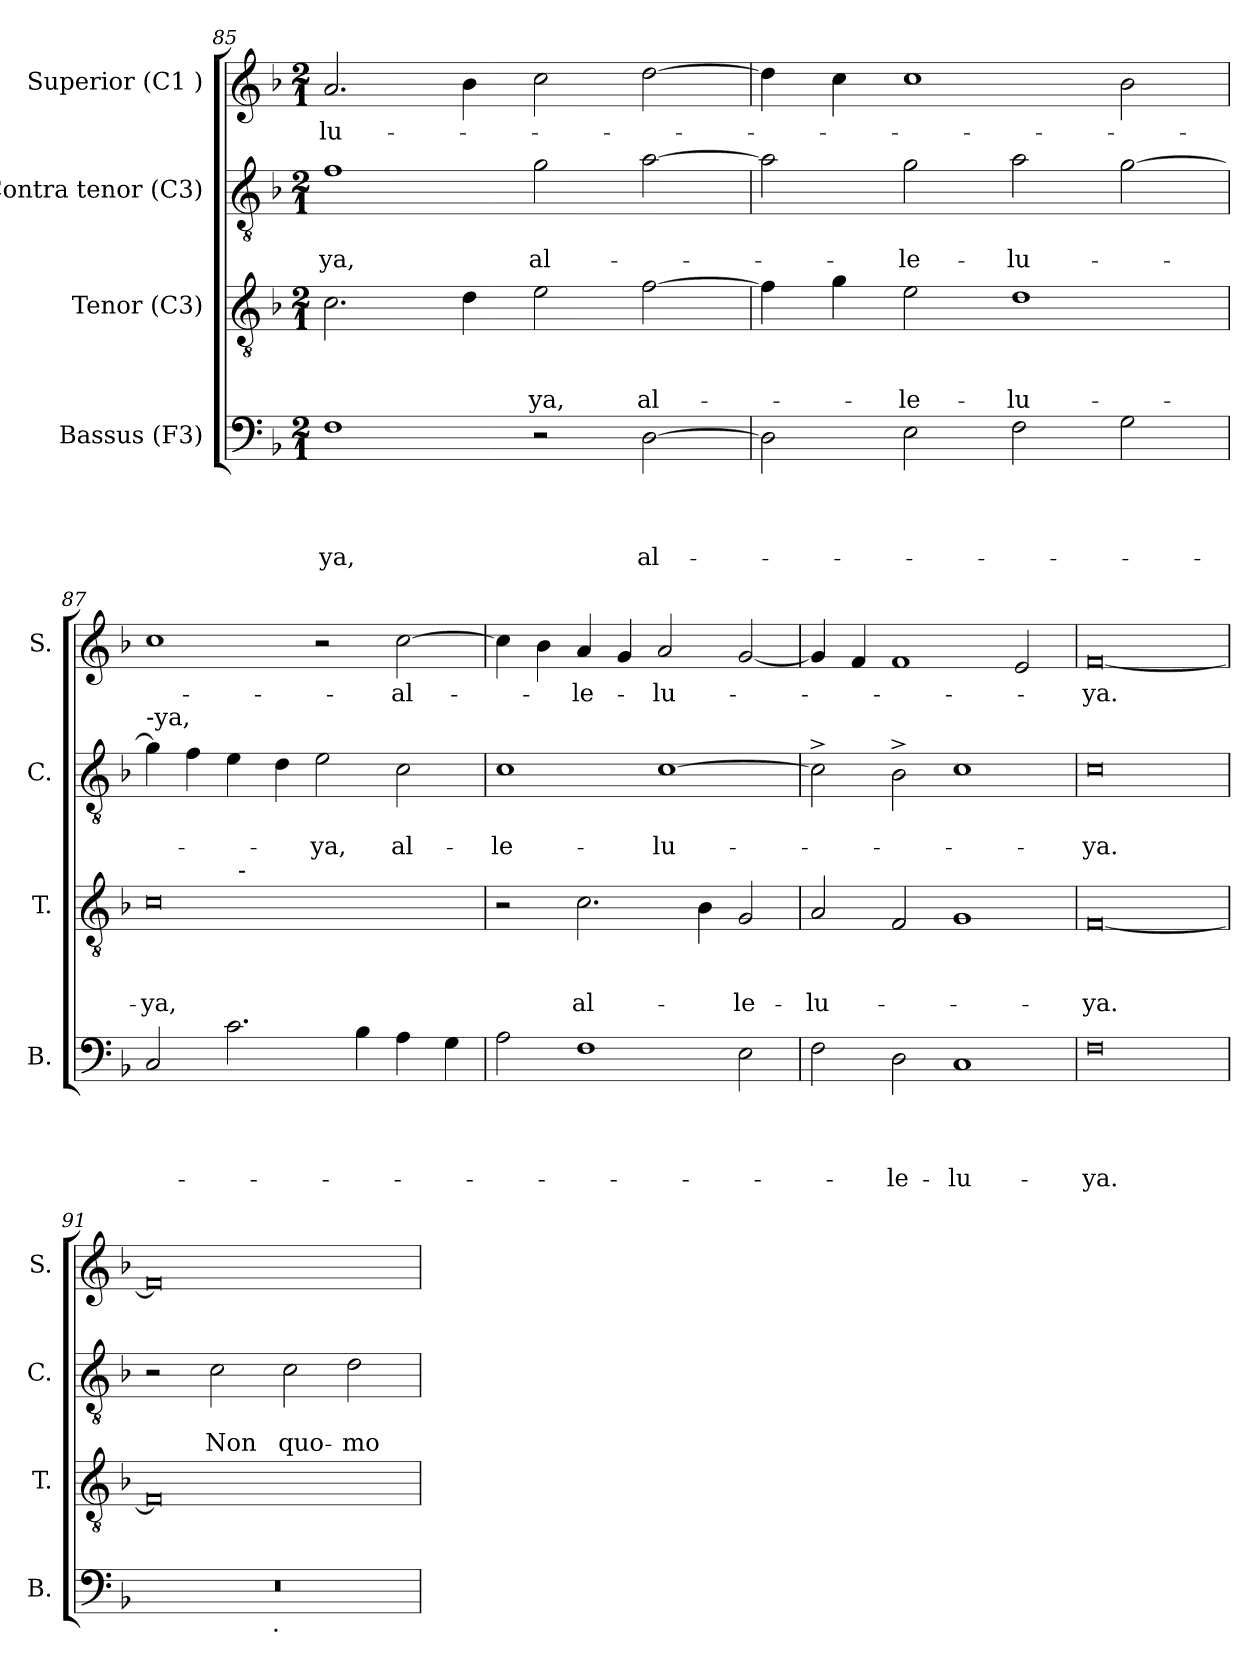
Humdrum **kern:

**kern	**text	**text	**text	**text	**kern	**text	**text	**text	**kern	**text	**text	**kern	**text
*part4	*part4	*part4	*part4	*part4	*part3	*part3	*part3	*part3	*part2	*part2	*part2	*part1	*part1
*staff4	*staff4	*staff4	*staff4	*staff4	*staff3	*staff3	*staff3	*staff3	*staff2	*staff2	*staff2	*staff1	*staff1
*I"Bassus (F3)	*	*	*	*	*I"Tenor (C3)	*	*	*	*I"Contra tenor (C3)	*	*	*I"Superior (C1 )	*
*I'B.	*	*	*	*	*I'T.	*	*	*	*I'C.	*	*	*I'S.	*
*clefF4	*	*	*	*	*clefGv2	*	*	*	*clefGv2	*	*	*clefG2	*
*k[b-]	*	*	*	*	*k[b-]	*	*	*	*k[b-]	*	*	*k[b-]	*
*F:	*	*	*	*	*F:	*	*	*	*F:	*	*	*F:	*
*M2/1	*	*	*	*	*M2/1	*	*	*	*M2/1	*	*	*M2/1	*
=85	=85	=85	=85	=85	=85	=85	=85	=85	=85	=85	=85	=85	=85
!	!	!	!	!LO:LY:b	!	!	!	!	!	!	!LO:LY:b	!	!LO:LY:b
1F	.	.	.	-ya,	2.c\	.	.	.	1f	.	-ya,	2.a/	-lu-
.	.	.	.	.	4d\	.	.	.	.	.	.	4b-\	.
!	!	!	!	!	!	!	!	!LO:LY:b	!	!	!LO:LY:b	!	!
2r	.	.	.	.	2e\	.	.	-ya,	2g\	.	al-	2cc\	.
!	!	!	!	!LO:LY:b	!	!	!	!LO:LY:b	!	!	!	!	!
[>2D\	.	.	.	al-	[>2f\	.	.	al-	[>2a\	.	.	[>2dd\	.
=86	=86	=86	=86	=86	=86	=86	=86	=86	=86	=86	=86	=86	=86
2D\]	.	.	.	.	4f\]	.	.	.	2a\]	.	.	4dd\]	.
.	.	.	.	.	4g\	.	.	.	.	.	.	4cc\	.
!	!	!	!	!	!	!	!	!LO:LY:b	!	!	!LO:LY:b	!	!
2E\	.	.	.	.	2e\	.	.	-le-	2g\	.	-le-	1cc	.
!	!	!	!	!	!	!	!	!LO:LY:b	!	!	!LO:LY:b	!	!
2F\	.	.	.	.	1d	.	.	-lu-	2a\	.	-lu-	.	.
2G\	.	.	.	.	.	.	.	.	[<2g\	.	.	2b-\	.
!!LO:LB:g=z
=87	=87	=87	=87	=87	=87	=87	=87	=87	=87	=87	=87	=87	=87
!	!	!	!	!	!	!	!	!	!LO:TX:a:t=-ya,	!	!	!	!
!	!	!	!	!	!	!	!	!LO:LY:b	!	!	!	!	!
*	*	*	*	*	*^	*	*	*	*	*	*	*	*
2C/	.	.	.	.	0c	2ryy	.	.	-ya,	4g\]	.	.	1cc	.
.	.	.	.	.	.	.	.	.	.	4f\	.	.	.	.
2.c\	.	.	.	.	.	32ryy	.	.	.	4e\	.	.	.	.
!	!	!	!	!	!	!LO:TX:a:t=-	!	!	!	!	!	!	!	!
.	.	.	.	.	.	1ryy	.	.	.	.	.	.	.	.
.	.	.	.	.	.	.	.	.	.	4d\	.	.	.	.
!	!	!	!	!	!	!	!	!	!	!	!	!LO:LY:b	!	!
.	.	.	.	.	.	.	.	.	.	2e\	.	-ya,	2r	.
4B-\	.	.	.	.	.	.	.	.	.	.	.	.	.	.
!	!	!	!	!	!	!	!	!	!	!	!	!LO:LY:b	!	!LO:LY:b
4A\	.	.	.	.	.	.	.	.	.	2c\	.	al-	[>2cc\	-al-
.	.	.	.	.	.	4...ryy	.	.	.	.	.	.	.	.
4G\	.	.	.	.	.	.	.	.	.	.	.	.	.	.
=88	=88	=88	=88	=88	=88	=88	=88	=88	=88	=88	=88	=88	=88	=88
!	!	!	!	!	!	!	!	!	!	!	!	!LO:LY:b	!	!
*	*	*	*	*	*v	*v	*	*	*	*	*	*	*	*
2A\	.	.	.	.	2r	.	.	.	1c	.	-le-	4cc\]	.
.	.	.	.	.	.	.	.	.	.	.	.	4b-\	.
!	!	!	!	!	!	!	!	!LO:LY:b	!	!	!	!	!LO:LY:b
1F	.	.	.	.	2.c\	.	.	al-	.	.	.	4a/	-le-
.	.	.	.	.	.	.	.	.	.	.	.	4g/	.
!	!	!	!	!	!	!	!	!	!	!	!LO:LY:b	!	!LO:LY:b
.	.	.	.	.	.	.	.	.	[>1c	.	-lu-	2a/	-lu-
.	.	.	.	.	4B-\	.	.	.	.	.	.	.	.
!	!	!	!	!	!	!	!	!LO:LY:b	!	!	!	!	!
2E\	.	.	.	.	2G/	.	.	-le-	.	.	.	[<2g/	.
=89	=89	=89	=89	=89	=89	=89	=89	=89	=89	=89	=89	=89	=89
!	!	!	!	!	!	!	!	!LO:LY:b	!	!	!	!	!
2F\	.	.	.	.	2A/	.	.	-lu-	2c^>\]	.	.	4g/]	.
.	.	.	.	.	.	.	.	.	.	.	.	4f/	.
!	!	!	!	!LO:LY:b	!	!	!	!	!	!	!	!	!
2D\	.	.	.	-le-	2F/	.	.	.	2B-^>\	.	.	1f	.
!	!	!	!	!LO:LY:b	!	!	!	!	!	!	!	!	!
1C	.	.	.	-lu-	1G	.	.	.	1c	.	.	.	.
.	.	.	.	.	.	.	.	.	.	.	.	2e/	.
=90	=90	=90	=90	=90	=90	=90	=90	=90	=90	=90	=90	=90	=90
!	!	!	!	!LO:LY:b	!	!	!	!LO:LY:b	!	!	!LO:LY:b	!	!LO:LY:b
0F	.	.	.	-ya.	[<0F	.	.	-ya.	0c	.	-ya.	[<0f	-ya.
=91	=91	=91	=91	=91	=91	=91	=91	=91	=91	=91	=91	=91	=91
*^	*	*	*	*	*	*	*	*	*	*	*	*	*
0r	2ryy	.	.	.	.	0F]	.	.	.	2r	.	.	0f]	.
!	!	!	!	!	!	!	!	!	!	!	!	!LO:LY:b	!	!
.	4...ryy	.	.	.	.	.	.	.	.	2c\	.	Non	.	.
!	!LO:TX:b:t=.	!	!	!	!	!	!	!	!	!	!	!	!	!
.	1ryy	.	.	.	.	.	.	.	.	.	.	.	.	.
!	!	!	!	!	!	!	!	!	!	!	!	!LO:LY:b	!	!
.	.	.	.	.	.	.	.	.	.	2c\	.	quo-	.	.
!	!	!	!	!	!	!	!	!	!	!	!	!LO:LY:b	!	!
.	.	.	.	.	.	.	.	.	.	2d\	.	-mo-	.	.
.	32ryy	.	.	.	.	.	.	.	.	.	.	.	.	.
*v	*v	*	*	*	*	*	*	*	*	*	*	*	*	*
=	=	=	=	=	=	=	=	=	=	=	=	=	=
*-	*-	*-	*-	*-	*-	*-	*-	*-	*-	*-	*-	*-	*-
